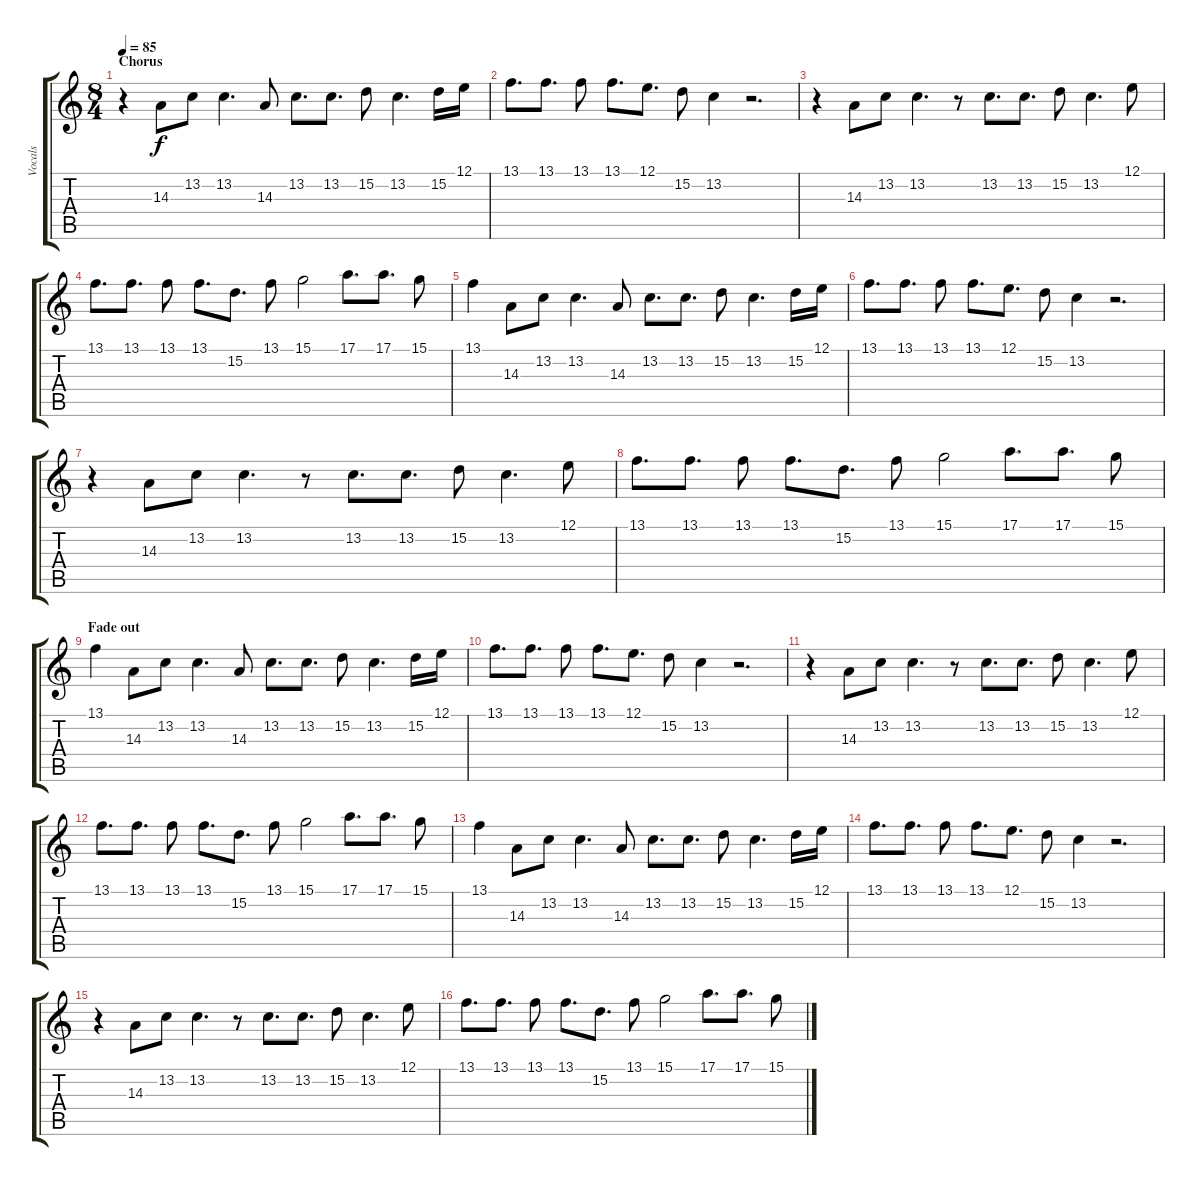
\track ("Vocals" "Vocals") {instrument flute}
\staff {score tabs}
\tuning (E4 B3 G3 D3 A2 E2) {hide}
\ts (8 4)
\section ("" "Chorus")
\tempo 85
\clef g2
\ks c
r.4{dy f} 14.3.8 13.2.8 13.2.4{d} 14.3.8 13.2.8{d} 13.2.8{d} 15.2.8 13.2.4{d} 15.2.16 12.1.16 |
13.1.8{d} 13.1.8{d} 13.1.8 13.1.8{d} 12.1.8{d} 15.2.8 13.2.4 r.2{d} |
r.4 14.3.8 13.2.8 13.2.4{d} r.8 13.2.8{d} 13.2.8{d} 15.2.8 13.2.4{d} 12.1.8 |
13.1.8{d} 13.1.8{d} 13.1.8 13.1.8{d} 15.2.8{d} 13.1.8 15.1.2 17.1.8{d} 17.1.8{d} 15.1.8 |
13.1.4 14.3.8 13.2.8 13.2.4{d} 14.3.8 13.2.8{d} 13.2.8{d} 15.2.8 13.2.4{d} 15.2.16 12.1.16 |
13.1.8{d} 13.1.8{d} 13.1.8 13.1.8{d} 12.1.8{d} 15.2.8 13.2.4 r.2{d} |
r.4 14.3.8 13.2.8 13.2.4{d} r.8 13.2.8{d} 13.2.8{d} 15.2.8 13.2.4{d} 12.1.8 |
13.1.8{d} 13.1.8{d} 13.1.8 13.1.8{d} 15.2.8{d} 13.1.8 15.1.2 17.1.8{d} 17.1.8{d} 15.1.8 |
\section ("" "Fade out")
13.1.4 14.3.8 13.2.8 13.2.4{d} 14.3.8 13.2.8{d} 13.2.8{d} 15.2.8 13.2.4{d} 15.2.16 12.1.16 |
13.1.8{d} 13.1.8{d} 13.1.8 13.1.8{d} 12.1.8{d} 15.2.8 13.2.4 r.2{d} |
r.4 14.3.8 13.2.8 13.2.4{d} r.8 13.2.8{d} 13.2.8{d} 15.2.8 13.2.4{d} 12.1.8 |
13.1.8{d} 13.1.8{d} 13.1.8 13.1.8{d} 15.2.8{d} 13.1.8 15.1.2 17.1.8{d} 17.1.8{d} 15.1.8 |
13.1.4 14.3.8 13.2.8 13.2.4{d} 14.3.8 13.2.8{d} 13.2.8{d} 15.2.8 13.2.4{d} 15.2.16 12.1.16 |
13.1.8{d} 13.1.8{d} 13.1.8 13.1.8{d} 12.1.8{d} 15.2.8 13.2.4 r.2{d} |
r.4 14.3.8 13.2.8 13.2.4{d} r.8 13.2.8{d} 13.2.8{d} 15.2.8 13.2.4{d} 12.1.8 |
13.1.8{d} 13.1.8{d} 13.1.8 13.1.8{d} 15.2.8{d} 13.1.8 15.1.2 17.1.8{d} 17.1.8{d} 15.1.8
